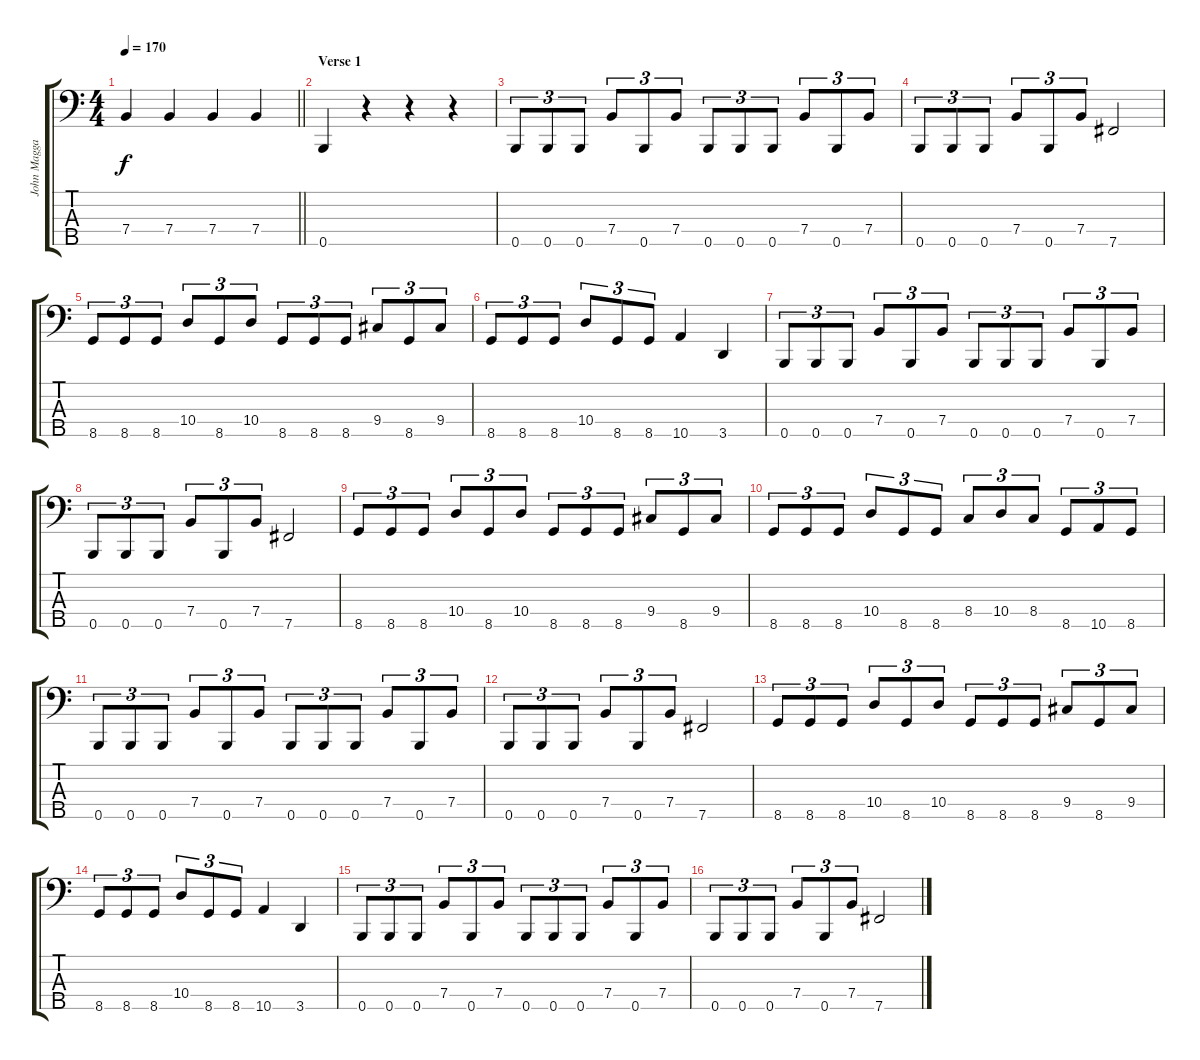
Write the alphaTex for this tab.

\track ("John Maggard" "John Magga") {instrument electricbassfinger}
\staff {score tabs}
\tuning (G2 D2 A1 E1 B0) {hide}
\ts (4 4)
\tempo 170
\clef f4
\barLineRight lightlight
\ks c
7.4.4{dy f} 7.4.4 7.4.4 7.4.4 |
\section ("" "Verse 1")
0.5.4 r.4 r.4 r.4 |
0.5.8{tu (3 2)} 0.5.8{tu (3 2)} 0.5.8{tu (3 2)} 7.4.8{tu (3 2)} 0.5.8{tu (3 2)} 7.4.8{tu (3 2)} 0.5.8{tu (3 2)} 0.5.8{tu (3 2)} 0.5.8{tu (3 2)} 7.4.8{tu (3 2)} 0.5.8{tu (3 2)} 7.4.8{tu (3 2)} |
0.5.8{tu (3 2)} 0.5.8{tu (3 2)} 0.5.8{tu (3 2)} 7.4.8{tu (3 2)} 0.5.8{tu (3 2)} 7.4.8{tu (3 2)} 7.5.2 |
8.5.8{tu (3 2)} 8.5.8{tu (3 2)} 8.5.8{tu (3 2)} 10.4.8{tu (3 2)} 8.5.8{tu (3 2)} 10.4.8{tu (3 2)} 8.5.8{tu (3 2)} 8.5.8{tu (3 2)} 8.5.8{tu (3 2)} 9.4.8{tu (3 2)} 8.5.8{tu (3 2)} 9.4.8{tu (3 2)} |
8.5.8{tu (3 2)} 8.5.8{tu (3 2)} 8.5.8{tu (3 2)} 10.4.8{tu (3 2)} 8.5.8{tu (3 2)} 8.5.8{tu (3 2)} 10.5.4 3.5.4 |
0.5.8{tu (3 2)} 0.5.8{tu (3 2)} 0.5.8{tu (3 2)} 7.4.8{tu (3 2)} 0.5.8{tu (3 2)} 7.4.8{tu (3 2)} 0.5.8{tu (3 2)} 0.5.8{tu (3 2)} 0.5.8{tu (3 2)} 7.4.8{tu (3 2)} 0.5.8{tu (3 2)} 7.4.8{tu (3 2)} |
0.5.8{tu (3 2)} 0.5.8{tu (3 2)} 0.5.8{tu (3 2)} 7.4.8{tu (3 2)} 0.5.8{tu (3 2)} 7.4.8{tu (3 2)} 7.5.2 |
8.5.8{tu (3 2)} 8.5.8{tu (3 2)} 8.5.8{tu (3 2)} 10.4.8{tu (3 2)} 8.5.8{tu (3 2)} 10.4.8{tu (3 2)} 8.5.8{tu (3 2)} 8.5.8{tu (3 2)} 8.5.8{tu (3 2)} 9.4.8{tu (3 2)} 8.5.8{tu (3 2)} 9.4.8{tu (3 2)} |
8.5.8{tu (3 2)} 8.5.8{tu (3 2)} 8.5.8{tu (3 2)} 10.4.8{tu (3 2)} 8.5.8{tu (3 2)} 8.5.8{tu (3 2)} 8.4.8{tu (3 2)} 10.4.8{tu (3 2)} 8.4.8{tu (3 2)} 8.5.8{tu (3 2)} 10.5.8{tu (3 2)} 8.5.8{tu (3 2)} |
0.5.8{tu (3 2)} 0.5.8{tu (3 2)} 0.5.8{tu (3 2)} 7.4.8{tu (3 2)} 0.5.8{tu (3 2)} 7.4.8{tu (3 2)} 0.5.8{tu (3 2)} 0.5.8{tu (3 2)} 0.5.8{tu (3 2)} 7.4.8{tu (3 2)} 0.5.8{tu (3 2)} 7.4.8{tu (3 2)} |
0.5.8{tu (3 2)} 0.5.8{tu (3 2)} 0.5.8{tu (3 2)} 7.4.8{tu (3 2)} 0.5.8{tu (3 2)} 7.4.8{tu (3 2)} 7.5.2 |
8.5.8{tu (3 2)} 8.5.8{tu (3 2)} 8.5.8{tu (3 2)} 10.4.8{tu (3 2)} 8.5.8{tu (3 2)} 10.4.8{tu (3 2)} 8.5.8{tu (3 2)} 8.5.8{tu (3 2)} 8.5.8{tu (3 2)} 9.4.8{tu (3 2)} 8.5.8{tu (3 2)} 9.4.8{tu (3 2)} |
8.5.8{tu (3 2)} 8.5.8{tu (3 2)} 8.5.8{tu (3 2)} 10.4.8{tu (3 2)} 8.5.8{tu (3 2)} 8.5.8{tu (3 2)} 10.5.4 3.5.4 |
0.5.8{tu (3 2)} 0.5.8{tu (3 2)} 0.5.8{tu (3 2)} 7.4.8{tu (3 2)} 0.5.8{tu (3 2)} 7.4.8{tu (3 2)} 0.5.8{tu (3 2)} 0.5.8{tu (3 2)} 0.5.8{tu (3 2)} 7.4.8{tu (3 2)} 0.5.8{tu (3 2)} 7.4.8{tu (3 2)} |
0.5.8{tu (3 2)} 0.5.8{tu (3 2)} 0.5.8{tu (3 2)} 7.4.8{tu (3 2)} 0.5.8{tu (3 2)} 7.4.8{tu (3 2)} 7.5.2
